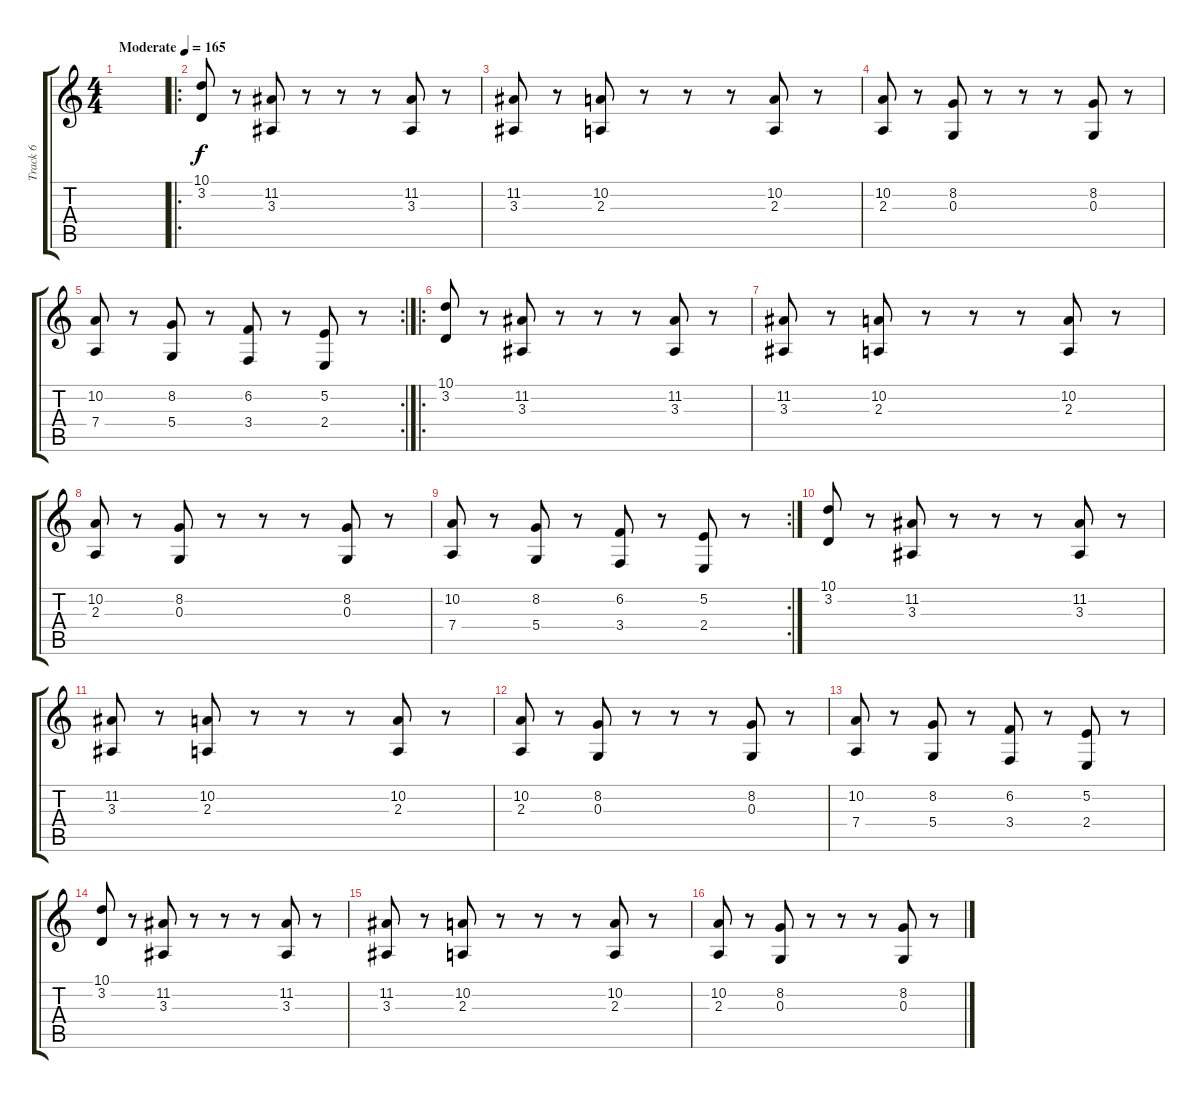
\track ("Track 6" "Track 6") {instrument stringensemble2}
\staff {score tabs}
\tuning (E4 B3 G3 D3 A2 E2) {hide}
\ts (4 4)
\tempo (165 "Moderate")
\clef g2
\ks c
|
\ro
(10.1 3.2).8 r.8 (11.2 3.3).8 r.8 r.8 r.8 (11.2 3.3).8 r.8 |
(11.2 3.3).8 r.8 (10.2 2.3).8 r.8 r.8 r.8 (10.2 2.3).8 r.8 |
(10.2 2.3).8 r.8 (8.2 0.3).8 r.8 r.8 r.8 (8.2 0.3).8 r.8 |
\rc 2
(10.2 7.4).8 r.8 (8.2 5.4).8 r.8 (6.2 3.4).8 r.8 (5.2 2.4).8 r.8 |
\ro
(10.1 3.2).8 r.8 (11.2 3.3).8 r.8 r.8 r.8 (11.2 3.3).8 r.8 |
(11.2 3.3).8 r.8 (10.2 2.3).8 r.8 r.8 r.8 (10.2 2.3).8 r.8 |
(10.2 2.3).8 r.8 (8.2 0.3).8 r.8 r.8 r.8 (8.2 0.3).8 r.8 |
\rc 2
(10.2 7.4).8 r.8 (8.2 5.4).8 r.8 (6.2 3.4).8 r.8 (5.2 2.4).8 r.8 |
(10.1 3.2).8 r.8 (11.2 3.3).8 r.8 r.8 r.8 (11.2 3.3).8 r.8 |
(11.2 3.3).8 r.8 (10.2 2.3).8 r.8 r.8 r.8 (10.2 2.3).8 r.8 |
(10.2 2.3).8 r.8 (8.2 0.3).8 r.8 r.8 r.8 (8.2 0.3).8 r.8 |
(10.2 7.4).8 r.8 (8.2 5.4).8 r.8 (6.2 3.4).8 r.8 (5.2 2.4).8 r.8 |
(10.1 3.2).8 r.8 (11.2 3.3).8 r.8 r.8 r.8 (11.2 3.3).8 r.8 |
(11.2 3.3).8 r.8 (10.2 2.3).8 r.8 r.8 r.8 (10.2 2.3).8 r.8 |
(10.2 2.3).8 r.8 (8.2 0.3).8 r.8 r.8 r.8 (8.2 0.3).8 r.8
